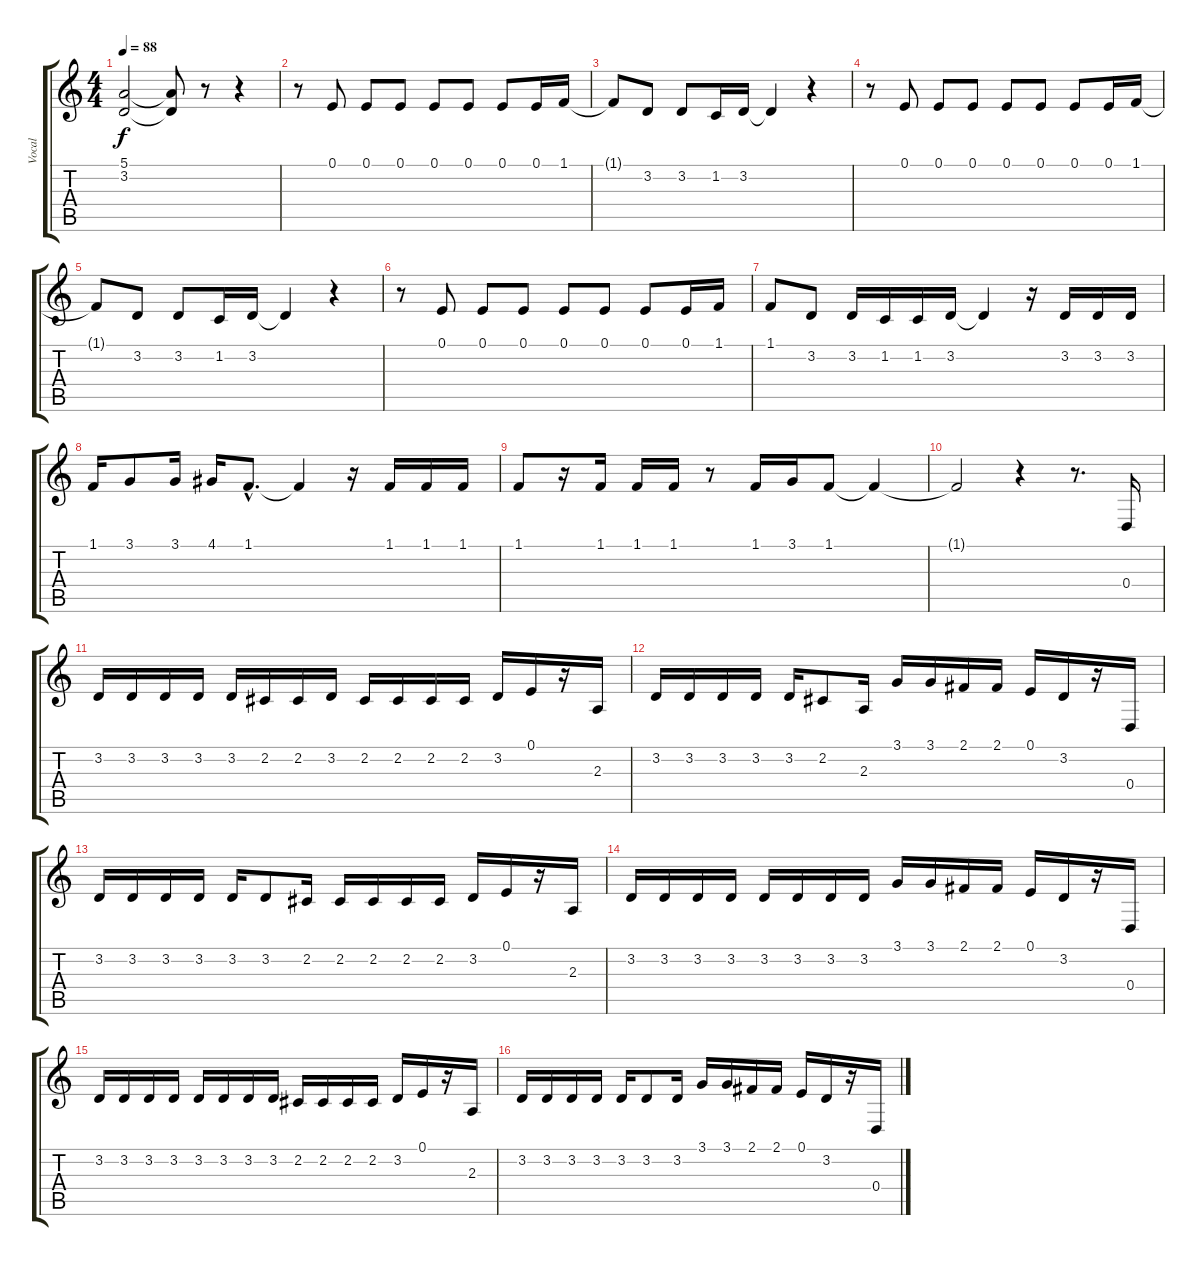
\track ("Vocal" "Vocal") {instrument englishhorn}
\staff {score tabs}
\tuning (E4 B3 G3 D3 A2 E2) {hide}
\ts (4 4)
\tempo 88
\clef g2
\ks c
(5.1 3.2).2{dy f} (5.1{t} 3.2{t}).8 r.8 r.4 |
r.8 0.1.8 0.1.8 0.1.8 0.1.8 0.1.8 0.1.8 0.1.16 1.1.16 |
1.1{t}.8 3.2.8 3.2.8 1.2.16 3.2.16 3.2{t}.4 r.4 |
r.8 0.1.8 0.1.8 0.1.8 0.1.8 0.1.8 0.1.8 0.1.16 1.1.16 |
1.1{t}.8 3.2.8 3.2.8 1.2.16 3.2.16 3.2{t}.4 r.4 |
r.8 0.1.8 0.1.8 0.1.8 0.1.8 0.1.8 0.1.8 0.1.16 1.1.16 |
1.1.8 3.2.8 3.2.16 1.2.16 1.2.16 3.2.16 3.2{t}.4 r.16 3.2.16 3.2.16 3.2.16 |
1.1.16 3.1.8 3.1.16 4.1.16 1.1{hac}.8{d} 1.1{t}.4 r.16 1.1.16 1.1.16 1.1.16 |
1.1.8 r.16 1.1.16 1.1.16 1.1.16 r.8 1.1.16 3.1.16 1.1.8{volume 7} 1.1{t}.4 |
1.1{t}.2 r.4 r.8{d volume 16} 0.4.16 |
3.2.16 3.2.16 3.2.16 3.2.16 3.2.16 2.2.16 2.2.16 3.2.16 2.2.16 2.2.16 2.2.16 2.2.16 3.2.16 0.1.16 r.16 2.3.16 |
3.2.16 3.2.16 3.2.16 3.2.16 3.2.16 2.2.8 2.3.16 3.1.16 3.1.16 2.1.16 2.1.16 0.1.16 3.2.16 r.16 0.4.16 |
3.2.16 3.2.16 3.2.16 3.2.16 3.2.16 3.2.8 2.2.16 2.2.16 2.2.16 2.2.16 2.2.16 3.2.16 0.1.16 r.16 2.3.16 |
3.2.16 3.2.16 3.2.16 3.2.16 3.2.16 3.2.16 3.2.16 3.2.16 3.1.16 3.1.16 2.1.16 2.1.16 0.1.16 3.2.16 r.16 0.4.16 |
3.2.16 3.2.16 3.2.16 3.2.16 3.2.16 3.2.16 3.2.16 3.2.16 2.2.16 2.2.16 2.2.16 2.2.16 3.2.16 0.1.16 r.16 2.3.16 |
3.2.16 3.2.16 3.2.16 3.2.16 3.2.16 3.2.8 3.2.16 3.1.16 3.1.16 2.1.16 2.1.16 0.1.16 3.2.16 r.16 0.4.16
